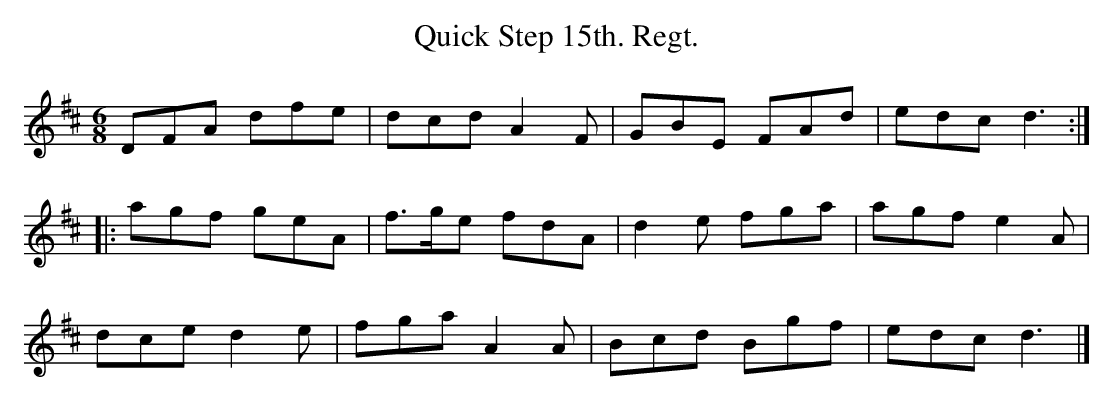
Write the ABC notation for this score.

X:1
T:Quick Step 15th. Regt.
M:6/8
L:1/8
K:D
DFA dfe|dcd  A2F|GBE FAd|edc d3:|
|:agf geA|f>ge fdA|d2e fga|agf e2A|
dce d2e|fga  A2A|Bcd Bgf|edc d3|]
